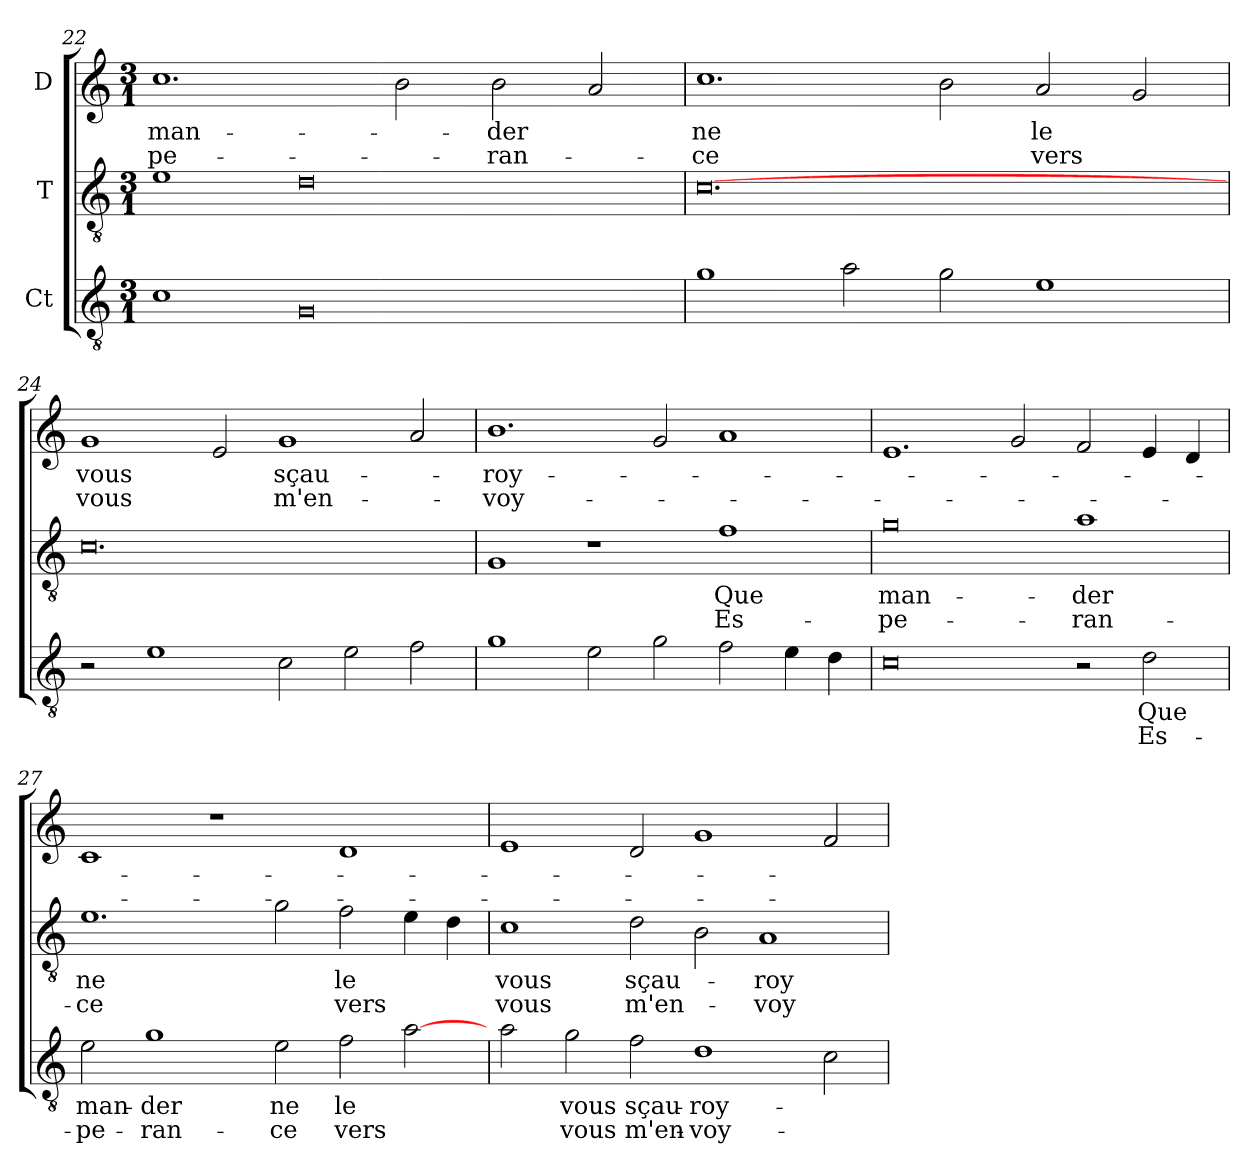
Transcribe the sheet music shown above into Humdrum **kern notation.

**kern	**text	**text	**kern	**text	**text	**kern	**text	**text
*part3	*part3	*part3	*part2	*part2	*part2	*part1	*part1	*part1
*staff3	*staff3	*staff3	*staff2	*staff2	*staff2	*staff1	*staff1	*staff1
*I"Ct	*	*	*I"T	*	*	*I"D	*	*
!!LO:PB:g=z
*clefGv2	*	*	*clefGv2	*	*	*clefG2	*	*
*ITrd7c12	*	*	*ITrd7c12	*	*	*	*	*
*k[]	*	*	*k[]	*	*	*k[]	*	*
*C:	*	*	*C:	*	*	*C:	*	*
*M3/1	*	*	*M3/1	*	*	*M3/1	*	*
=22	=22	=22	=22	=22	=22	=22	=22	=22
!	!	!	!	!	!	!	!LO:LY:b:color=#000000	!LO:LY:b:color=#000000
1Ci\	.	.	1Ei\	.	.	1.cci\	man-	-pe-
0GGi/	.	.	0Di\	.	.	.	.	.
.	.	.	.	.	.	2bi\	.	.
!	!	!	!	!	!	!	!LO:LY:b:color=#000000	!LO:LY:b:color=#000000
.	.	.	.	.	.	2bi\	-der	-ran-
.	.	.	.	.	.	2ai/	.	.
=23	=23	=23	=23	=23	=23	=23	=23	=23
!	!	!	!	!	!	!	!LO:LY:b:color=#000000	!LO:LY:b:color=#000000
1Gi\	.	.	[0.Ci\	.	.	1.cci\	ne	-ce
2Ai\	.	.	.	.	.	.	.	.
2Gi\	.	.	.	.	.	2bi\	.	.
!	!	!	!	!	!	!	!LO:LY:b:color=#000000	!LO:LY:b:color=#000000
1Ei\	.	.	.	.	.	2ai/	le	vers
.	.	.	.	.	.	2gi/	.	.
=24	=24	=24	=24	=24	=24	=24	=24	=24
!	!	!	!	!	!	!	!LO:LY:b:color=#000000	!LO:LY:b:color=#000000
2r	.	.	0.Ci\	.	.	1gi/	vous	vous
1Ei\	.	.	.	.	.	.	.	.
.	.	.	.	.	.	2ei/	.	.
!	!	!	!	!	!	!	!LO:LY:b:color=#000000	!LO:LY:b:color=#000000
2Ci\	.	.	.	.	.	1gi/	sçau-	m'en-
2Ei\	.	.	.	.	.	.	.	.
2Fi\	.	.	.	.	.	2ai/	.	.
=25	=25	=25	=25	=25	=25	=25	=25	=25
!	!	!	!	!	!	!	!LO:LY:b:color=#000000	!LO:LY:b:color=#000000
1Gi\	.	.	1GGi/	.	.	1.bi/	-roy-	-voy-
2Ei\	.	.	1r	.	.	.	.	.
2Gi\	.	.	.	.	.	2gi/	.	.
!	!	!	!	!LO:LY:b:color=#000000	!LO:LY:b:color=#000000	!	!	!
2Fi\	.	.	1Fi\	Que	Es-	1ai/	.	.
4Ei\	.	.	.	.	.	.	.	.
4Di\	.	.	.	.	.	.	.	.
=26	=26	=26	=26	=26	=26	=26	=26	=26
!	!	!	!	!LO:LY:b:color=#000000	!LO:LY:b:color=#000000	!	!	!
0Ci\	.	.	0Gi\	man-	-pe-	1.ei/	.	.
.	.	.	.	.	.	2gi/	.	.
!	!	!	!	!LO:LY:b:color=#000000	!LO:LY:b:color=#000000	!	!	!
2r	.	.	1Ai\	-der	-ran-	2fi/	.	.
!	!LO:LY:b:color=#000000	!LO:LY:b:color=#000000	!	!	!	!	!	!
2Di\	Que	Es-	.	.	.	4ei/	.	.
.	.	.	.	.	.	4di/	.	.
!!LO:LB:g=z
=27	=27	=27	=27	=27	=27	=27	=27	=27
!	!LO:LY:b:color=#000000	!LO:LY:b:color=#000000	!	!	!	!	!	!
!	!	!	!	!LO:LY:b:color=#000000	!LO:LY:b:color=#000000	!	!	!
2Ei\	man-	-pe-	1.Ei\	ne	-ce	1ci/	.	.
!	!LO:LY:b:color=#000000	!LO:LY:b:color=#000000	!	!	!	!	!	!
1Gi\	-der	-ran-	.	.	.	.	.	.
.	.	.	.	.	.	1r	.	.
!	!LO:LY:b:color=#000000	!LO:LY:b:color=#000000	!	!	!	!	!	!
2Ei\	ne	-ce	2Gi\	.	.	.	.	.
!	!LO:LY:b:color=#000000	!LO:LY:b:color=#000000	!	!	!	!	!	!
!	!	!	!	!LO:LY:b:color=#000000	!LO:LY:b:color=#000000	!	!	!
2Fi\	le	vers	2Fi\	le	vers	1di/	.	.
[2Ai\	.	.	4Ei\	.	.	.	.	.
.	.	.	4Di\	.	.	.	.	.
=28	=28	=28	=28	=28	=28	=28	=28	=28
!	!	!	!	!LO:LY:b:color=#000000	!LO:LY:b:color=#000000	!	!	!
2Ai\	.	.	1Ci\	vous	vous	1ei/	.	.
!	!LO:LY:b:color=#000000	!LO:LY:b:color=#000000	!	!	!	!	!	!
2Gi\	vous	vous	.	.	.	.	.	.
!	!LO:LY:b:color=#000000	!LO:LY:b:color=#000000	!	!	!	!	!	!
!	!	!	!	!LO:LY:b:color=#000000	!LO:LY:b:color=#000000	!	!	!
2Fi\	sçau-	m'en-	2Di\	sçau-	m'en-	2di/	.	.
!	!LO:LY:b:color=#000000	!LO:LY:b:color=#000000	!	!	!	!	!	!
1Di\	-roy-	-voy-	2BBi\	.	.	1gi/	.	.
!	!	!	!	!LO:LY:b:color=#000000	!LO:LY:b:color=#000000	!	!	!
.	.	.	1AAi/	-roy-	-voy-	.	.	.
2Ci\	.	.	.	.	.	2fi/	.	.
=	=	=	=	=	=	=	=	=
*-	*-	*-	*-	*-	*-	*-	*-	*-
